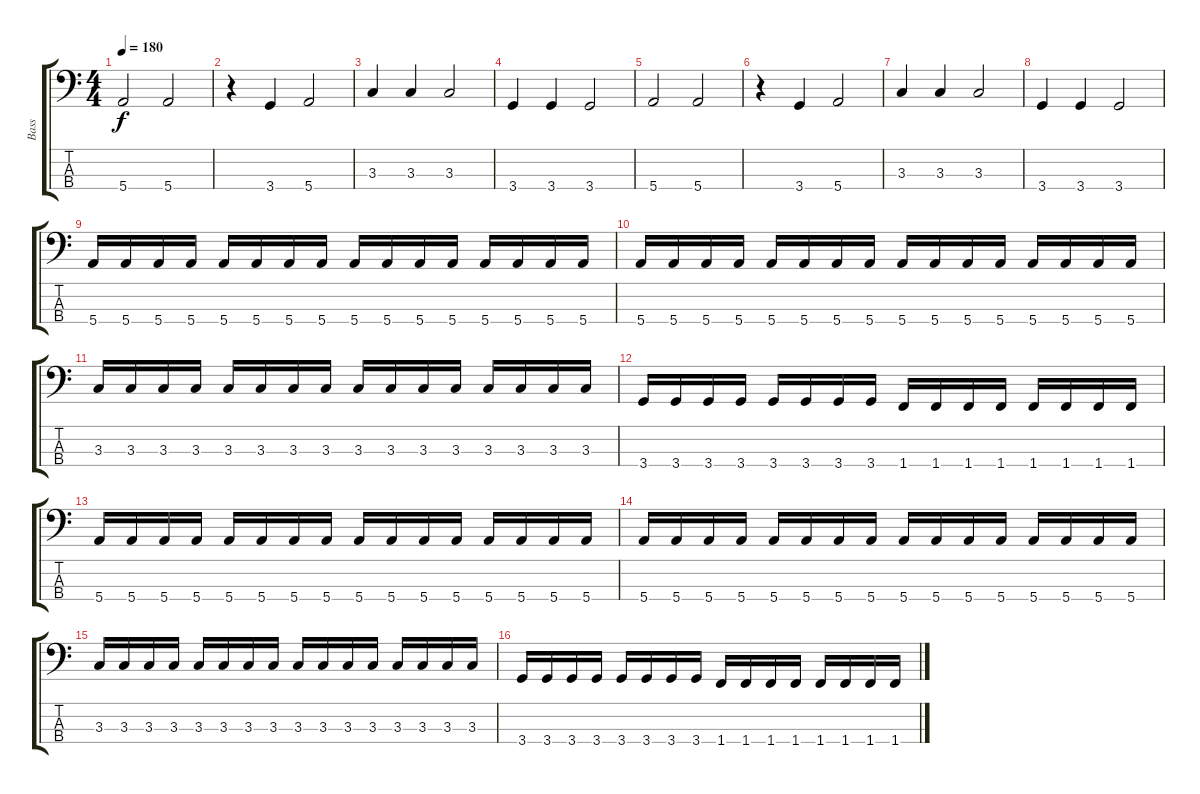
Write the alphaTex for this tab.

\track ("Bass" "Bass") {instrument fretlessbass}
\staff {score tabs}
\tuning (G2 D2 A1 E1) {hide}
\ts (4 4)
\tempo 180
\clef f4
\ks c
5.4.2{dy f} 5.4.2 |
r.4 3.4.4 5.4.2 |
3.3.4 3.3.4 3.3.2 |
3.4.4 3.4.4 3.4.2 |
5.4.2 5.4.2 |
r.4 3.4.4 5.4.2 |
3.3.4 3.3.4 3.3.2 |
3.4.4 3.4.4 3.4.2 |
5.4.16 5.4.16 5.4.16 5.4.16 5.4.16 5.4.16 5.4.16 5.4.16 5.4.16 5.4.16 5.4.16 5.4.16 5.4.16 5.4.16 5.4.16 5.4.16 |
5.4.16 5.4.16 5.4.16 5.4.16 5.4.16 5.4.16 5.4.16 5.4.16 5.4.16 5.4.16 5.4.16 5.4.16 5.4.16 5.4.16 5.4.16 5.4.16 |
3.3.16 3.3.16 3.3.16 3.3.16 3.3.16 3.3.16 3.3.16 3.3.16 3.3.16 3.3.16 3.3.16 3.3.16 3.3.16 3.3.16 3.3.16 3.3.16 |
3.4.16 3.4.16 3.4.16 3.4.16 3.4.16 3.4.16 3.4.16 3.4.16 1.4.16 1.4.16 1.4.16 1.4.16 1.4.16 1.4.16 1.4.16 1.4.16 |
5.4.16 5.4.16 5.4.16 5.4.16 5.4.16 5.4.16 5.4.16 5.4.16 5.4.16 5.4.16 5.4.16 5.4.16 5.4.16 5.4.16 5.4.16 5.4.16 |
5.4.16 5.4.16 5.4.16 5.4.16 5.4.16 5.4.16 5.4.16 5.4.16 5.4.16 5.4.16 5.4.16 5.4.16 5.4.16 5.4.16 5.4.16 5.4.16 |
3.3.16 3.3.16 3.3.16 3.3.16 3.3.16 3.3.16 3.3.16 3.3.16 3.3.16 3.3.16 3.3.16 3.3.16 3.3.16 3.3.16 3.3.16 3.3.16 |
3.4.16 3.4.16 3.4.16 3.4.16 3.4.16 3.4.16 3.4.16 3.4.16 1.4.16 1.4.16 1.4.16 1.4.16 1.4.16 1.4.16 1.4.16 1.4.16
